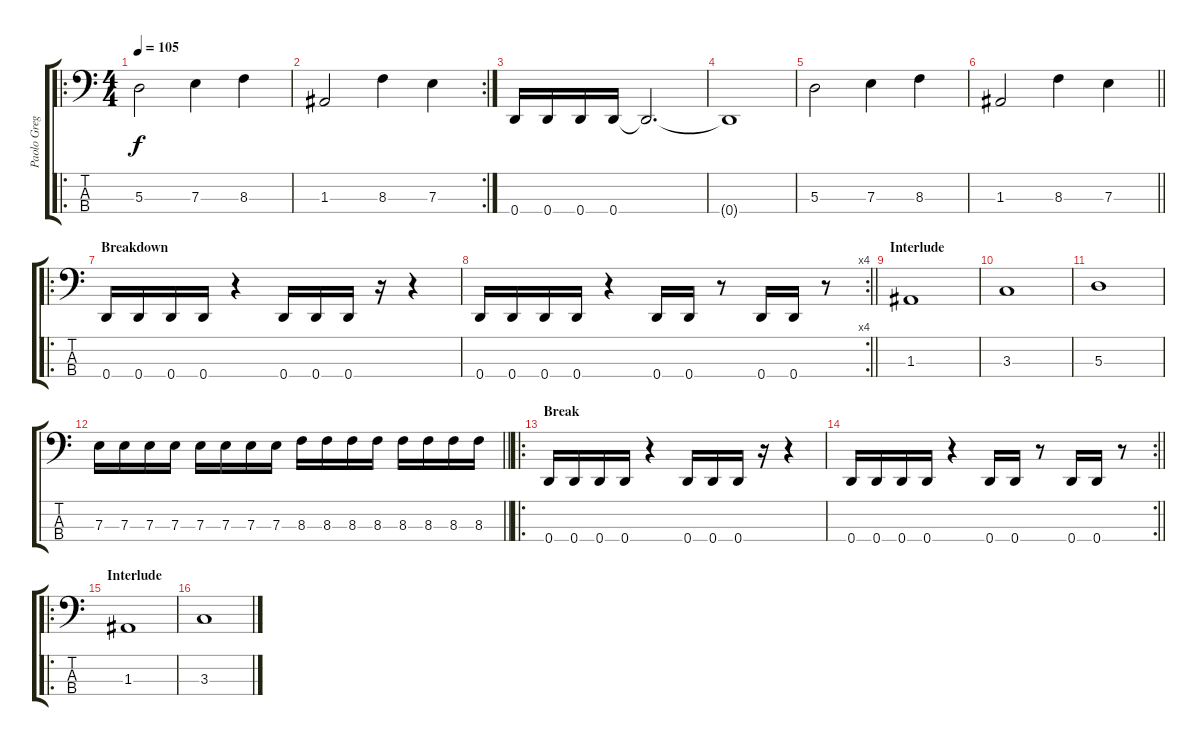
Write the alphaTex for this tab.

\track ("Paolo Gregoletto" "Paolo Greg") {instrument electricbassfinger}
\staff {score tabs}
\tuning (G2 D2 A1 D1) {hide}
\ro
\ts (4 4)
\tempo 105
\clef f4
\ks c
5.3.2{dy f} 7.3.4 8.3.4 |
\rc 2
1.3.2 8.3.4 7.3.4 |
0.4.16 0.4.16 0.4.16 0.4.16 0.4{t}.2{d} |
0.4{t}.1 |
5.3.2 7.3.4 8.3.4 |
\barLineRight lightlight
1.3.2 8.3.4 7.3.4 |
\ro
\section ("" "Breakdown")
0.4.16 0.4.16 0.4.16 0.4.16 r.4 0.4.16 0.4.16 0.4.16 r.16 r.4 |
\rc 4
\barLineRight lightlight
0.4.16 0.4.16 0.4.16 0.4.16 r.4 0.4.16 0.4.16 r.8 0.4.16 0.4.16 r.8 |
\section ("" "Interlude")
1.3.1 |
3.3.1 |
5.3.1 |
\barLineRight lightlight
7.3.16 7.3.16 7.3.16 7.3.16 7.3.16 7.3.16 7.3.16 7.3.16 8.3.16 8.3.16 8.3.16 8.3.16 8.3.16 8.3.16 8.3.16 8.3.16 |
\ro
\section ("" "Break")
0.4.16 0.4.16 0.4.16 0.4.16 r.4 0.4.16 0.4.16 0.4.16 r.16 r.4 |
\rc 2
\barLineRight lightlight
0.4.16 0.4.16 0.4.16 0.4.16 r.4 0.4.16 0.4.16 r.8 0.4.16 0.4.16 r.8 |
\ro
\section ("" "Interlude")
1.3.1 |
3.3.1
